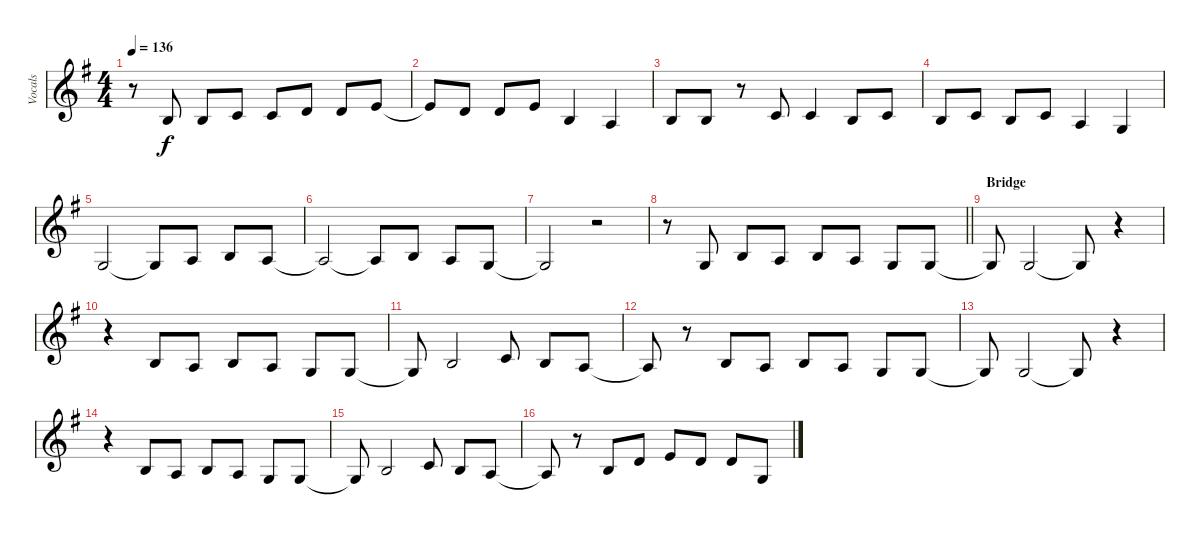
\track ("Vocals" "Vocals") {instrument clarinet}
\staff {score}
\tuning (E4 B3 G3 D3 A2 E2) {hide}
\ts (4 4)
\tempo 136
\clef g2
\ks g
r.8{dy f} 0.2.8 0.2.8 1.2.8 1.2.8 3.2.8 3.2.8 0.1.8 |
0.1{t}.8 3.2.8 3.2.8 0.1.8 0.2.4 2.3.4 |
0.2.8 0.2.8 r.8 1.2.8 1.2.4 0.2.8 1.2.8 |
0.2.8 1.2.8 0.2.8 1.2.8 2.3.4 0.3.4 |
0.3.2 0.3{t}.8 2.3.8 0.2.8 2.3.8 |
2.3{t}.2 2.3{t}.8 0.2.8 2.3.8 0.3.8 |
0.3{t}.2 r.2 |
\barLineRight lightlight
r.8 0.3.8 0.2.8 2.3.8 0.2.8 2.3.8 0.3.8 0.3.8 |
\section ("" "Bridge")
0.3{t}.8 0.3.2 0.3{t}.8 r.4 |
r.4 0.2.8 2.3.8 0.2.8 2.3.8 0.3.8 0.3.8 |
0.3{t}.8 0.2.2 1.2.8 0.2.8 2.3.8 |
2.3{t}.8 r.8 0.2.8 2.3.8 0.2.8 2.3.8 0.3.8 0.3.8 |
0.3{t}.8 0.3.2 0.3{t}.8 r.4 |
r.4 0.2.8 2.3.8 0.2.8 2.3.8 0.3.8 0.3.8 |
0.3{t}.8 0.2.2 1.2.8 0.2.8 2.3.8 |
2.3{t}.8 r.8 0.2.8 3.2.8 0.1.8 3.2.8 3.2.8 0.3.8
